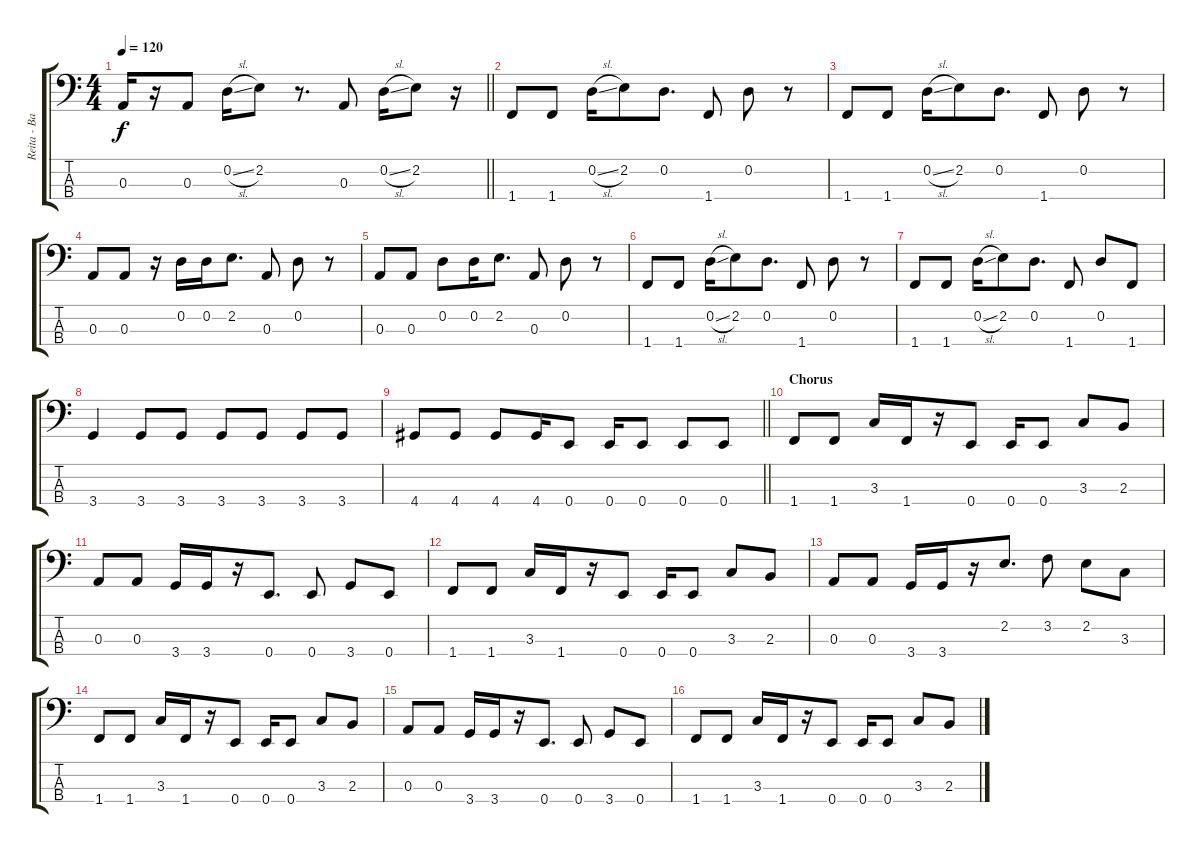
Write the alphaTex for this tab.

\track ("Reita - Bass" "Reita - Ba") {instrument electricbasspick}
\staff {score tabs}
\tuning (G2 D2 A1 E1) {hide}
\ts (4 4)
\tempo 120
\clef f4
\barLineRight lightlight
\ks c
0.3.16{dy f} r.16 0.3.8 0.2{sl}.16 2.2.8 r.8{d} 0.3.8 0.2{sl}.16 2.2.8 r.16 |
\section ("" "")
1.4.8 1.4.8 0.2{sl}.16 2.2.8 0.2.8{d} 1.4.8 0.2.8 r.8 |
1.4.8 1.4.8 0.2{sl}.16 2.2.8 0.2.8{d} 1.4.8 0.2.8 r.8 |
0.3.8 0.3.8 r.16 0.2.16 0.2.16 2.2.8{d} 0.3.8 0.2.8 r.8 |
0.3.8 0.3.8 0.2.8 0.2.16 2.2.8{d} 0.3.8 0.2.8 r.8 |
1.4.8 1.4.8 0.2{sl}.16 2.2.8 0.2.8{d} 1.4.8 0.2.8 r.8 |
1.4.8 1.4.8 0.2{sl}.16 2.2.8 0.2.8{d} 1.4.8 0.2.8 1.4.8 |
3.4.4 3.4.8 3.4.8 3.4.8 3.4.8 3.4.8 3.4.8 |
\barLineRight lightlight
4.4.8 4.4.8 4.4.8 4.4.16 0.4.8 0.4.16 0.4.8 0.4.8 0.4.8 |
\section ("" "Chorus")
1.4.8 1.4.8 3.3.16 1.4.16 r.16 0.4.8 0.4.16 0.4.8 3.3.8 2.3.8 |
0.3.8 0.3.8 3.4.16 3.4.16 r.16 0.4.8{d} 0.4.8 3.4.8 0.4.8 |
1.4.8 1.4.8 3.3.16 1.4.16 r.16 0.4.8 0.4.16 0.4.8 3.3.8 2.3.8 |
0.3.8 0.3.8 3.4.16 3.4.16 r.16 2.2.8{d} 3.2.8 2.2.8 3.3.8 |
1.4.8 1.4.8 3.3.16 1.4.16 r.16 0.4.8 0.4.16 0.4.8 3.3.8 2.3.8 |
0.3.8 0.3.8 3.4.16 3.4.16 r.16 0.4.8{d} 0.4.8 3.4.8 0.4.8 |
1.4.8 1.4.8 3.3.16 1.4.16 r.16 0.4.8 0.4.16 0.4.8 3.3.8 2.3.8
